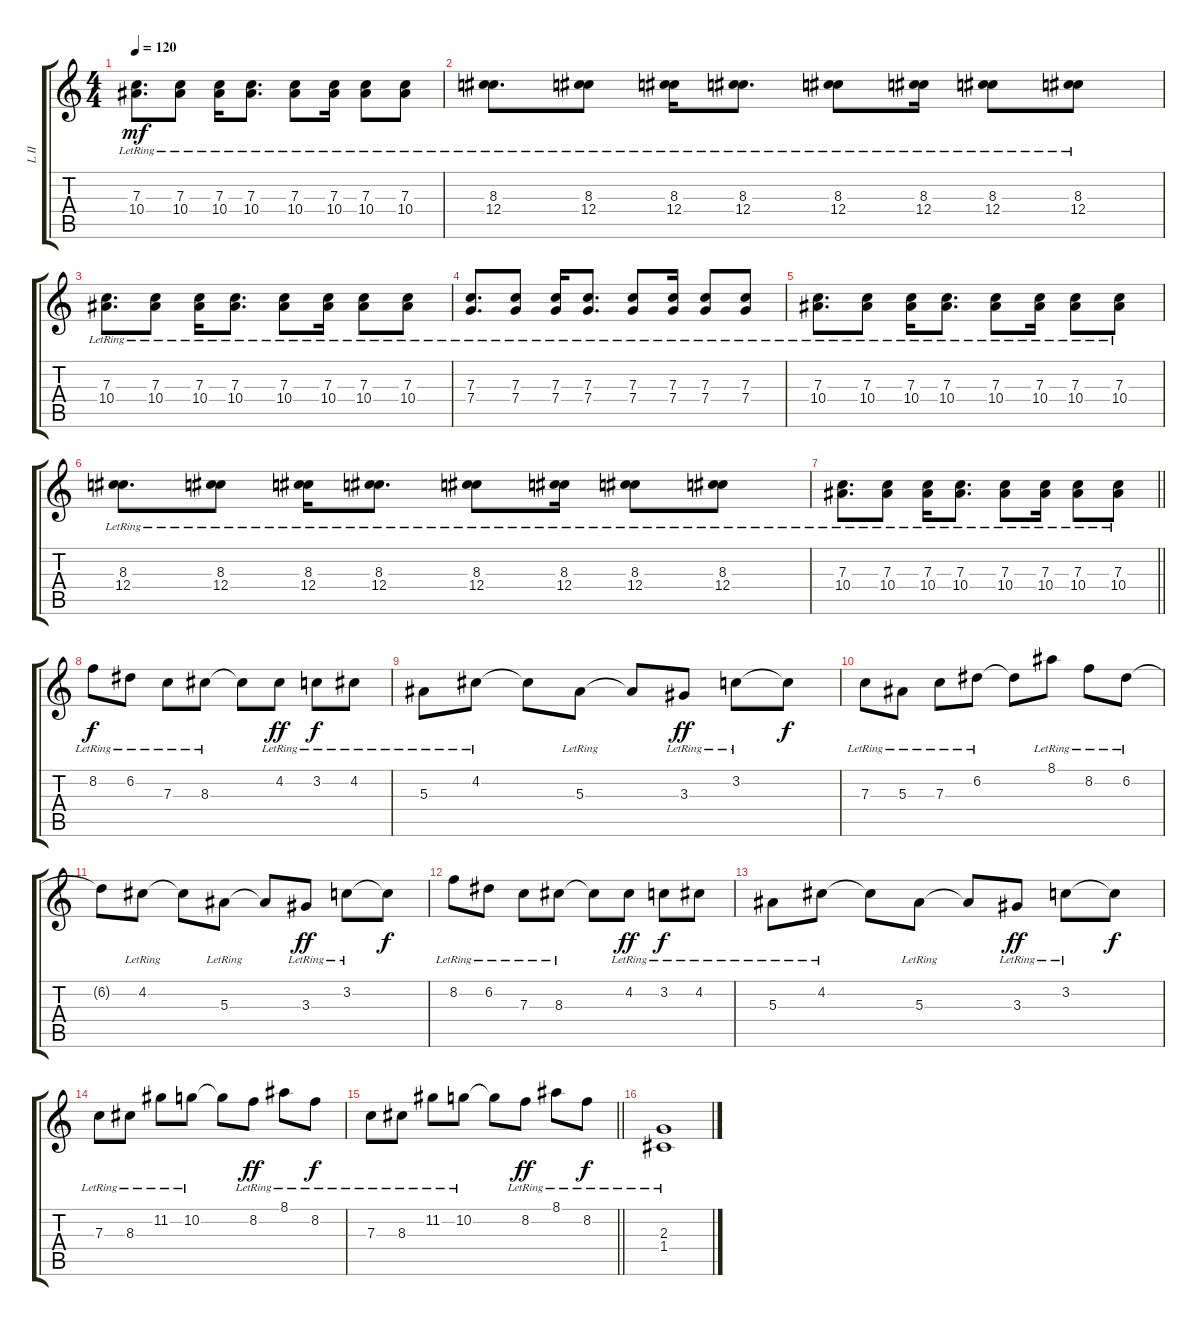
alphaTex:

\track ("L II" "L II") {instrument acousticguitarsteel}
\staff {score tabs}
\tuning (D4 A3 F3 C3 G2 C2) {hide}
\ts (4 4)
\tempo 120
\clef g2
\ks c
(7.3{lr} 10.4{lr}).8{d dy mf} (7.3{lr} 10.4{lr}).8 (7.3{lr} 10.4{lr}).16 (7.3{lr} 10.4{lr}).8{d} (7.3{lr} 10.4{lr}).8 (7.3{lr} 10.4{lr}).16 (7.3{lr} 10.4{lr}).8 (7.3{lr} 10.4{lr}).8 |
(8.3{lr} 12.4{lr}).8{d} (8.3{lr} 12.4{lr}).8 (8.3{lr} 12.4{lr}).16 (8.3{lr} 12.4{lr}).8{d} (8.3{lr} 12.4{lr}).8 (8.3{lr} 12.4{lr}).16 (8.3{lr} 12.4{lr}).8 (8.3{lr} 12.4{lr}).8 |
(7.3{lr} 10.4{lr}).8{d} (7.3{lr} 10.4{lr}).8 (7.3{lr} 10.4{lr}).16 (7.3{lr} 10.4{lr}).8{d} (7.3{lr} 10.4{lr}).8 (7.3{lr} 10.4{lr}).16 (7.3{lr} 10.4{lr}).8 (7.3{lr} 10.4{lr}).8 |
(7.3{lr} 7.4{lr}).8{d} (7.3{lr} 7.4{lr}).8 (7.3{lr} 7.4{lr}).16 (7.3{lr} 7.4{lr}).8{d} (7.3{lr} 7.4{lr}).8 (7.3{lr} 7.4{lr}).16 (7.3{lr} 7.4{lr}).8 (7.3{lr} 7.4{lr}).8 |
(7.3{lr} 10.4{lr}).8{d} (7.3{lr} 10.4{lr}).8 (7.3{lr} 10.4{lr}).16 (7.3{lr} 10.4{lr}).8{d} (7.3{lr} 10.4{lr}).8 (7.3{lr} 10.4{lr}).16 (7.3{lr} 10.4{lr}).8 (7.3{lr} 10.4{lr}).8 |
(8.3{lr} 12.4{lr}).8{d} (8.3{lr} 12.4{lr}).8 (8.3{lr} 12.4{lr}).16 (8.3{lr} 12.4{lr}).8{d} (8.3{lr} 12.4{lr}).8 (8.3{lr} 12.4{lr}).16 (8.3{lr} 12.4{lr}).8 (8.3{lr} 12.4{lr}).8 |
\barLineRight lightlight
(7.3{lr} 10.4{lr}).8{d} (7.3{lr} 10.4{lr}).8 (7.3{lr} 10.4{lr}).16 (7.3{lr} 10.4{lr}).8{d} (7.3{lr} 10.4{lr}).8 (7.3{lr} 10.4{lr}).16 (7.3{lr} 10.4{lr}).8 (7.3{lr} 10.4{lr}).8 |
\section ("" "")
8.2{lr}.8{dy f} 6.2{lr}.8 7.3{lr}.8 8.3{lr}.8 8.3{t}.8 4.2{lr}.8{dy ff} 3.2{lr}.8{dy f} 4.2{lr}.8 |
5.3{lr}.8 4.2{lr}.8 4.2{t}.8 5.3{lr}.8 5.3{t}.8 3.3{lr}.8{dy ff} 3.2{lr}.8 3.2{t}.8{dy f} |
7.3{lr}.8 5.3{lr}.8 7.3{lr}.8 6.2{lr}.8 6.2{t}.8 8.1{lr}.8 8.2{lr}.8 6.2{lr}.8 |
6.2{t}.8 4.2{lr}.8 4.2{t}.8 5.3{lr}.8 5.3{t}.8 3.3{lr}.8{dy ff} 3.2{lr}.8 3.2{t}.8{dy f} |
8.2{lr}.8 6.2{lr}.8 7.3{lr}.8 8.3{lr}.8 8.3{t}.8 4.2{lr}.8{dy ff} 3.2{lr}.8{dy f} 4.2{lr}.8 |
5.3{lr}.8 4.2{lr}.8 4.2{t}.8 5.3{lr}.8 5.3{t}.8 3.3{lr}.8{dy ff} 3.2{lr}.8 3.2{t}.8{dy f} |
7.3{lr}.8 8.3{lr}.8 11.2{lr}.8 10.2{lr}.8 10.2{t}.8 8.2{lr}.8{dy ff} 8.1{lr}.8 8.2{lr}.8{dy f} |
\barLineRight lightlight
7.3{lr}.8 8.3{lr}.8 11.2{lr}.8 10.2{lr}.8 10.2{t}.8 8.2{lr}.8{dy ff} 8.1{lr}.8 8.2{lr}.8{dy f} |
\section ("" "")
(2.3{lr} 1.4{lr}).1
